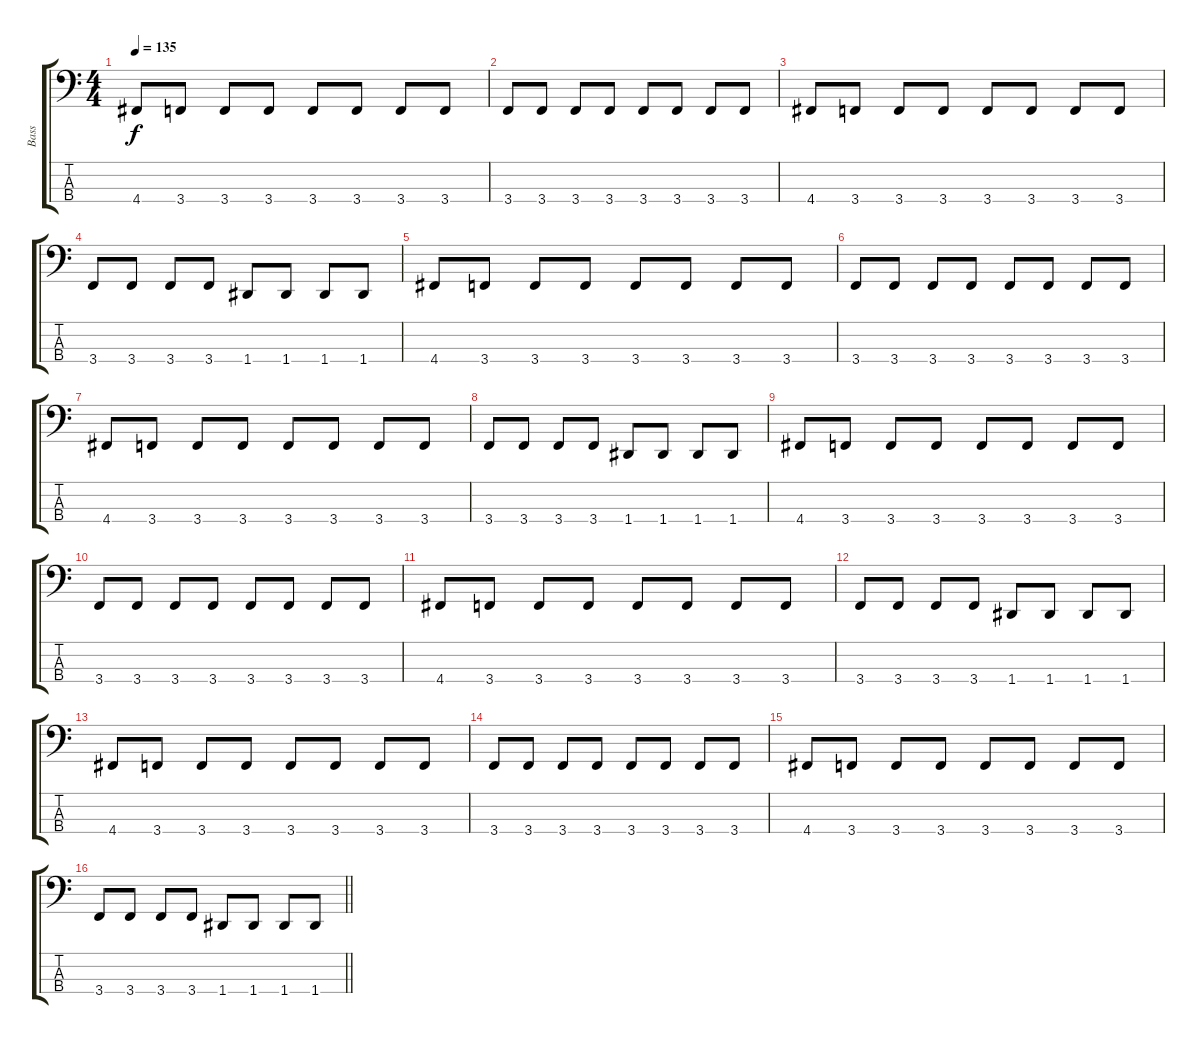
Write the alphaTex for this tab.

\track ("Bass" "Bass") {instrument electricbassfinger}
\staff {score tabs}
\tuning (F2 C2 G1 D1) {hide}
\ts (4 4)
\tempo 135
\clef f4
\ks c
4.4.8{dy f instrument electricbassfinger} 3.4.8 3.4.8 3.4.8 3.4.8 3.4.8 3.4.8 3.4.8 |
3.4.8 3.4.8 3.4.8 3.4.8 3.4.8 3.4.8 3.4.8 3.4.8 |
4.4.8 3.4.8 3.4.8 3.4.8 3.4.8 3.4.8 3.4.8 3.4.8 |
3.4.8 3.4.8 3.4.8 3.4.8 1.4.8 1.4.8 1.4.8 1.4.8 |
4.4.8 3.4.8 3.4.8 3.4.8 3.4.8 3.4.8 3.4.8 3.4.8 |
3.4.8 3.4.8 3.4.8 3.4.8 3.4.8 3.4.8 3.4.8 3.4.8 |
4.4.8 3.4.8 3.4.8 3.4.8 3.4.8 3.4.8 3.4.8 3.4.8 |
3.4.8 3.4.8 3.4.8 3.4.8 1.4.8 1.4.8 1.4.8 1.4.8 |
4.4.8 3.4.8 3.4.8 3.4.8 3.4.8 3.4.8 3.4.8 3.4.8 |
3.4.8 3.4.8 3.4.8 3.4.8 3.4.8 3.4.8 3.4.8 3.4.8 |
4.4.8 3.4.8 3.4.8 3.4.8 3.4.8 3.4.8 3.4.8 3.4.8 |
3.4.8 3.4.8 3.4.8 3.4.8 1.4.8 1.4.8 1.4.8 1.4.8 |
4.4.8 3.4.8 3.4.8 3.4.8 3.4.8 3.4.8 3.4.8 3.4.8 |
3.4.8 3.4.8 3.4.8 3.4.8 3.4.8 3.4.8 3.4.8 3.4.8 |
4.4.8 3.4.8 3.4.8 3.4.8 3.4.8 3.4.8 3.4.8 3.4.8 |
\barLineRight lightlight
3.4.8 3.4.8 3.4.8 3.4.8 1.4.8 1.4.8 1.4.8 1.4.8
